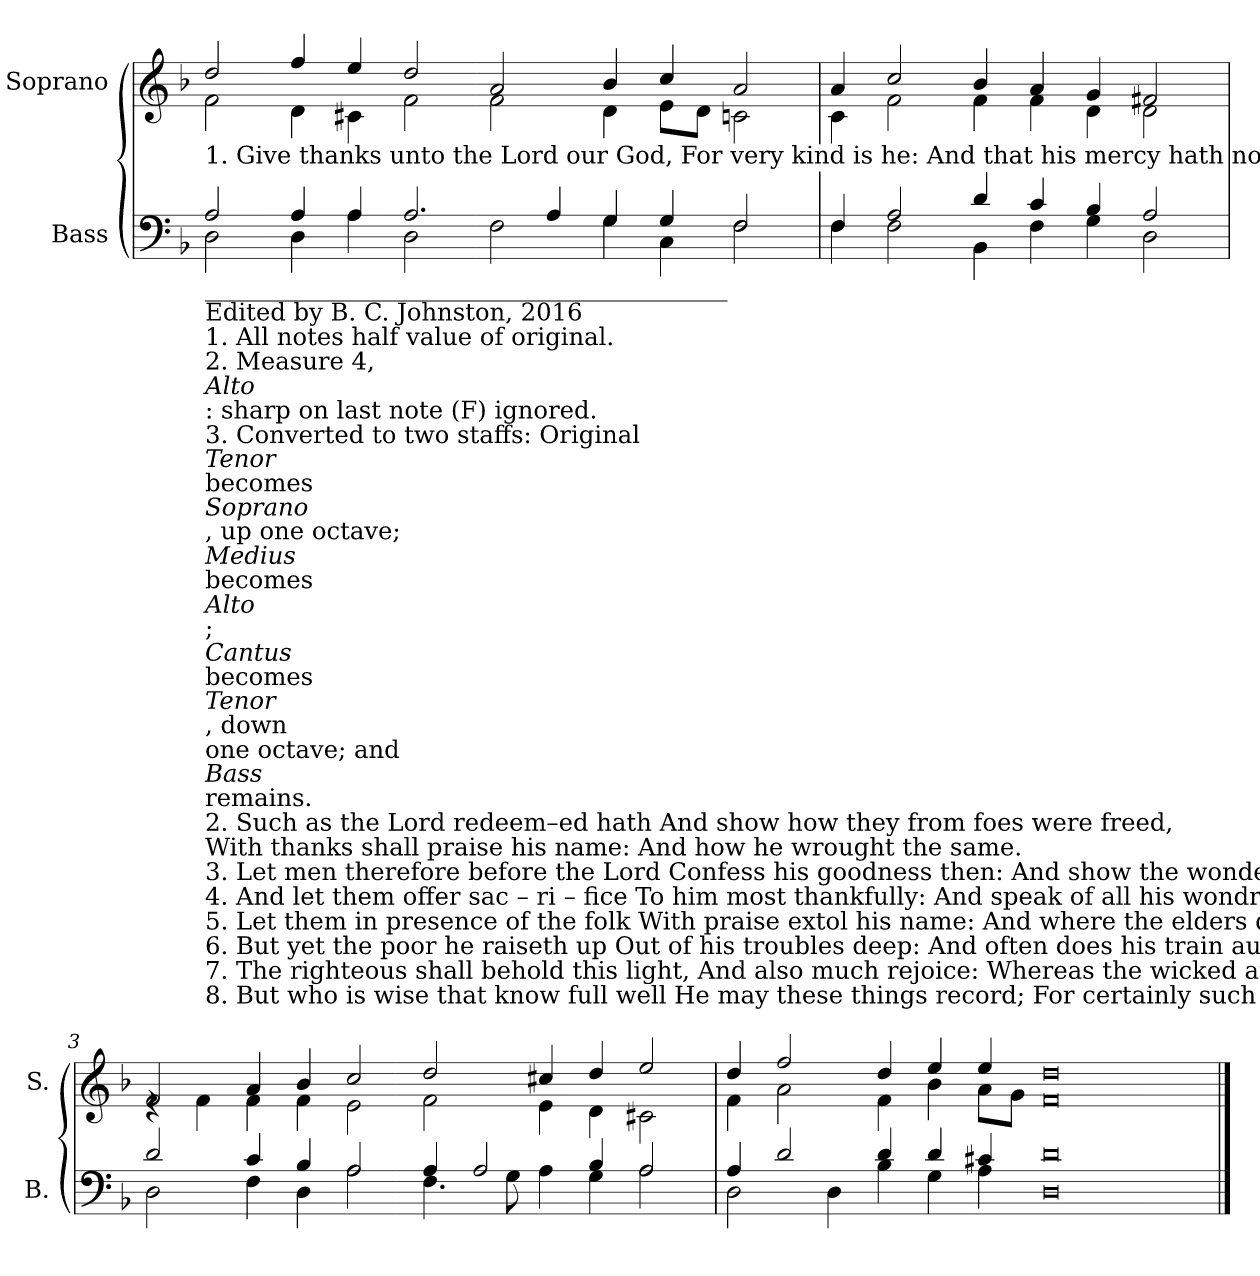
**kern	**kern
*part2	*part1
*staff2	*staff1
*I"Bass	*I"Soprano
*I'B.	*I'S.
*clefF4	*clefG2
*k[b-]	*k[b-]
=1	=1
*^	*^
!	!	!LO:TX:b:t=1. Give thanks unto the Lord our God,  For very kind is he&colon;    And  that   his  mercy  hath  no    end,     All   mortal   men   may  see.	!
!LO:TX:b:t=___________________________________________	!	!	!
!LO:TX:b:t=Edited by B. C. Johnston, 2016	!	!	!
!LO:TX:b:t=1. All notes half value of original.	!	!	!
!LO:TX:b:t=2. Measure 4,	!	!	!
!LO:TX:b:i:t=Alto	!	!	!
!LO:TX:b:t=&colon; sharp on last note (F) ignored.	!	!	!
!LO:TX:b:t=3. Converted to two staffs&colon; Original	!	!	!
!LO:TX:b:i:t=Tenor	!	!	!
!LO:TX:b:t=becomes	!	!	!
!LO:TX:b:i:t=Soprano	!	!	!
!LO:TX:b:t=, up one octave;	!	!	!
!LO:TX:b:i:t=Medius	!	!	!
!LO:TX:b:t=becomes	!	!	!
!LO:TX:b:i:t=Alto	!	!	!
!LO:TX:b:t=;	!	!	!
!LO:TX:b:i:t=Cantus	!	!	!
!LO:TX:b:t=becomes	!	!	!
!LO:TX:b:i:t=Tenor	!	!	!
!LO:TX:b:t=, down	!	!	!
!LO:TX:b:t=one octave; and	!	!	!
!LO:TX:b:i:t=Bass	!	!	!
!LO:TX:b:t=remains.	!	!	!
!LO:TX:b:t=2. Such  as the Lord redeem–ed   hath                                               And show how they from foes were freed,	!	!	!
!LO:TX:b:t=With thanks shall praise his name&colon;                                                      And how he wrought the same.	!	!	!
!LO:TX:b:t=3. Let men therefore before the Lord  Confess his goodness then&colon;  And show the wonders  that he doth   Before   the   sons   of   men.	!	!	!
!LO:TX:b:t=4. And  let  them offer  sac – ri –  fice   To  him  most  thankfully&colon;  And speak of all his wondrous works  With gladness and with joy.	!	!	!
!LO:TX:b:t=5. Let them in presence of the folk  With praise extol his name&colon; And where  the  elders  do convene,   There  let  them do the same.	!	!	!
!LO:TX:b:t=6. But yet  the  poor  he  raiseth  up   Out of his troubles deep&colon;     And often does his train augment,      Much like  a  flock  of sheep.	!	!	!
!LO:TX:b:t=7. The righteous shall behold this light, And  also much rejoice&colon; Whereas  the  wicked and perverse  With grief shall stop their voice.	!	!	!
!LO:TX:b:t=8.  But who is wise  that know full  well  He may these things record; For  certainly  such  shall   perceive  The kindness of the  Lord.	!	!	!
2A/	2D\	2dd/	2f\
4A/	4D\	4ff/	4d\
4A/	4A\	4ee/	4c#X\
2.A/	2D\	2dd/	2f\
.	2F\	2a/	2f\
4A/	.	.	.
4G/	4G\	4b-/	4d\
4G/	4C\	4cc/	8e\L
.	.	.	8d\J
2F/	2F\	2a/	2cn\
=2	=2	=2	=2
4F/	4F\	4a/	4c\
2A/	2F\	2cc/	2f\
4d/	4BB-\	4b-/	4f\
4c/	4F\	4a/	4f\
4B-/	4G\	4g/	4d\
2A/	2D\	2f#X/	2d\
=3	=3	=3	=3
2d/	2D\	2f/	4re
.	.	.	4f\
4c/	4F\	4a/	4f\
4B-/	4D\	4b-/	4f\
2A/	2A\	2cc/	2e\
4A/	4.F\	2dd/	2f\
2A/	.	.	.
.	8G\	.	.
.	4A\	4cc#X/	4e\
4B-/	4G\	4dd/	4d\
2A/	2A\	2ee/	2c#X\
=4	=4	=4	=4
4A/	2D\	4dd/	4f\
2d/	.	2ff/	2a\
.	4D\	.	.
4d/	4B-\	4dd/	4f\
4d/	4G\	4ee/	4b-\
4c#X/	4A\	4ee/	8a\L
.	.	.	8g\J
0d	0D	0dd	0f
*v	*v	*	*
*	*v	*v
==	==
*-	*-
